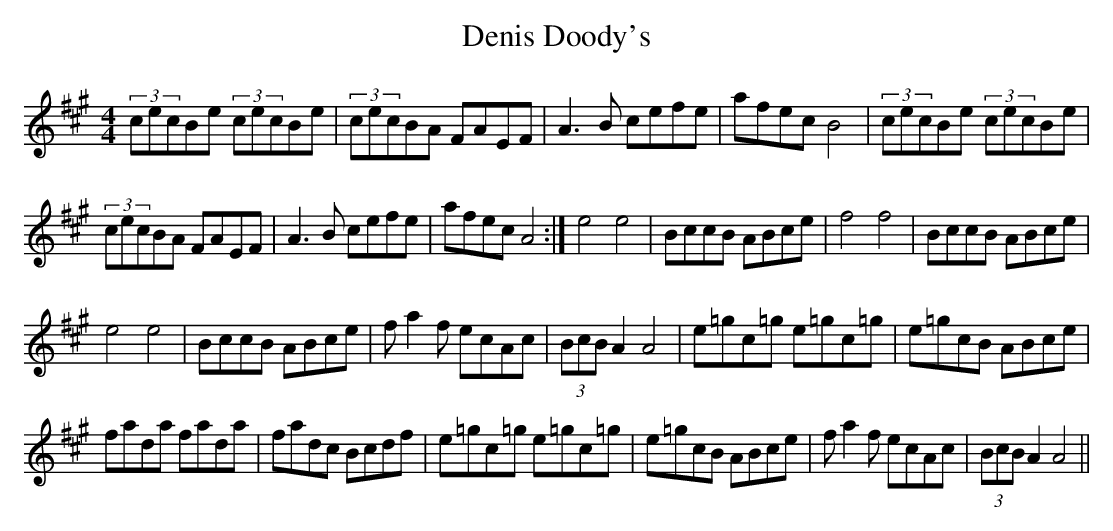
X:1
T:Denis Doody's
M:4/4
L:1/8
K:A
(3cecBe (3cecBe | (3cecBA FAEF | A3B cefe | afec B4 | (3cecBe (3cecBe |
(3cecBA FAEF | A3B cefe | afec A4 :| e4 e4 | BccB ABce | f4 f4 | BccB ABce |
e4 e4 | BccB ABce | fa2f ecAc | (3BcB A2 A4 | e=gc=g e=gc=g | e=gcB  ABce |
fada fada | fadc Bcdf | e=gc=g e=gc=g | e=gcB ABce | fa2f ecAc | (3BcB A2 A4 ||
